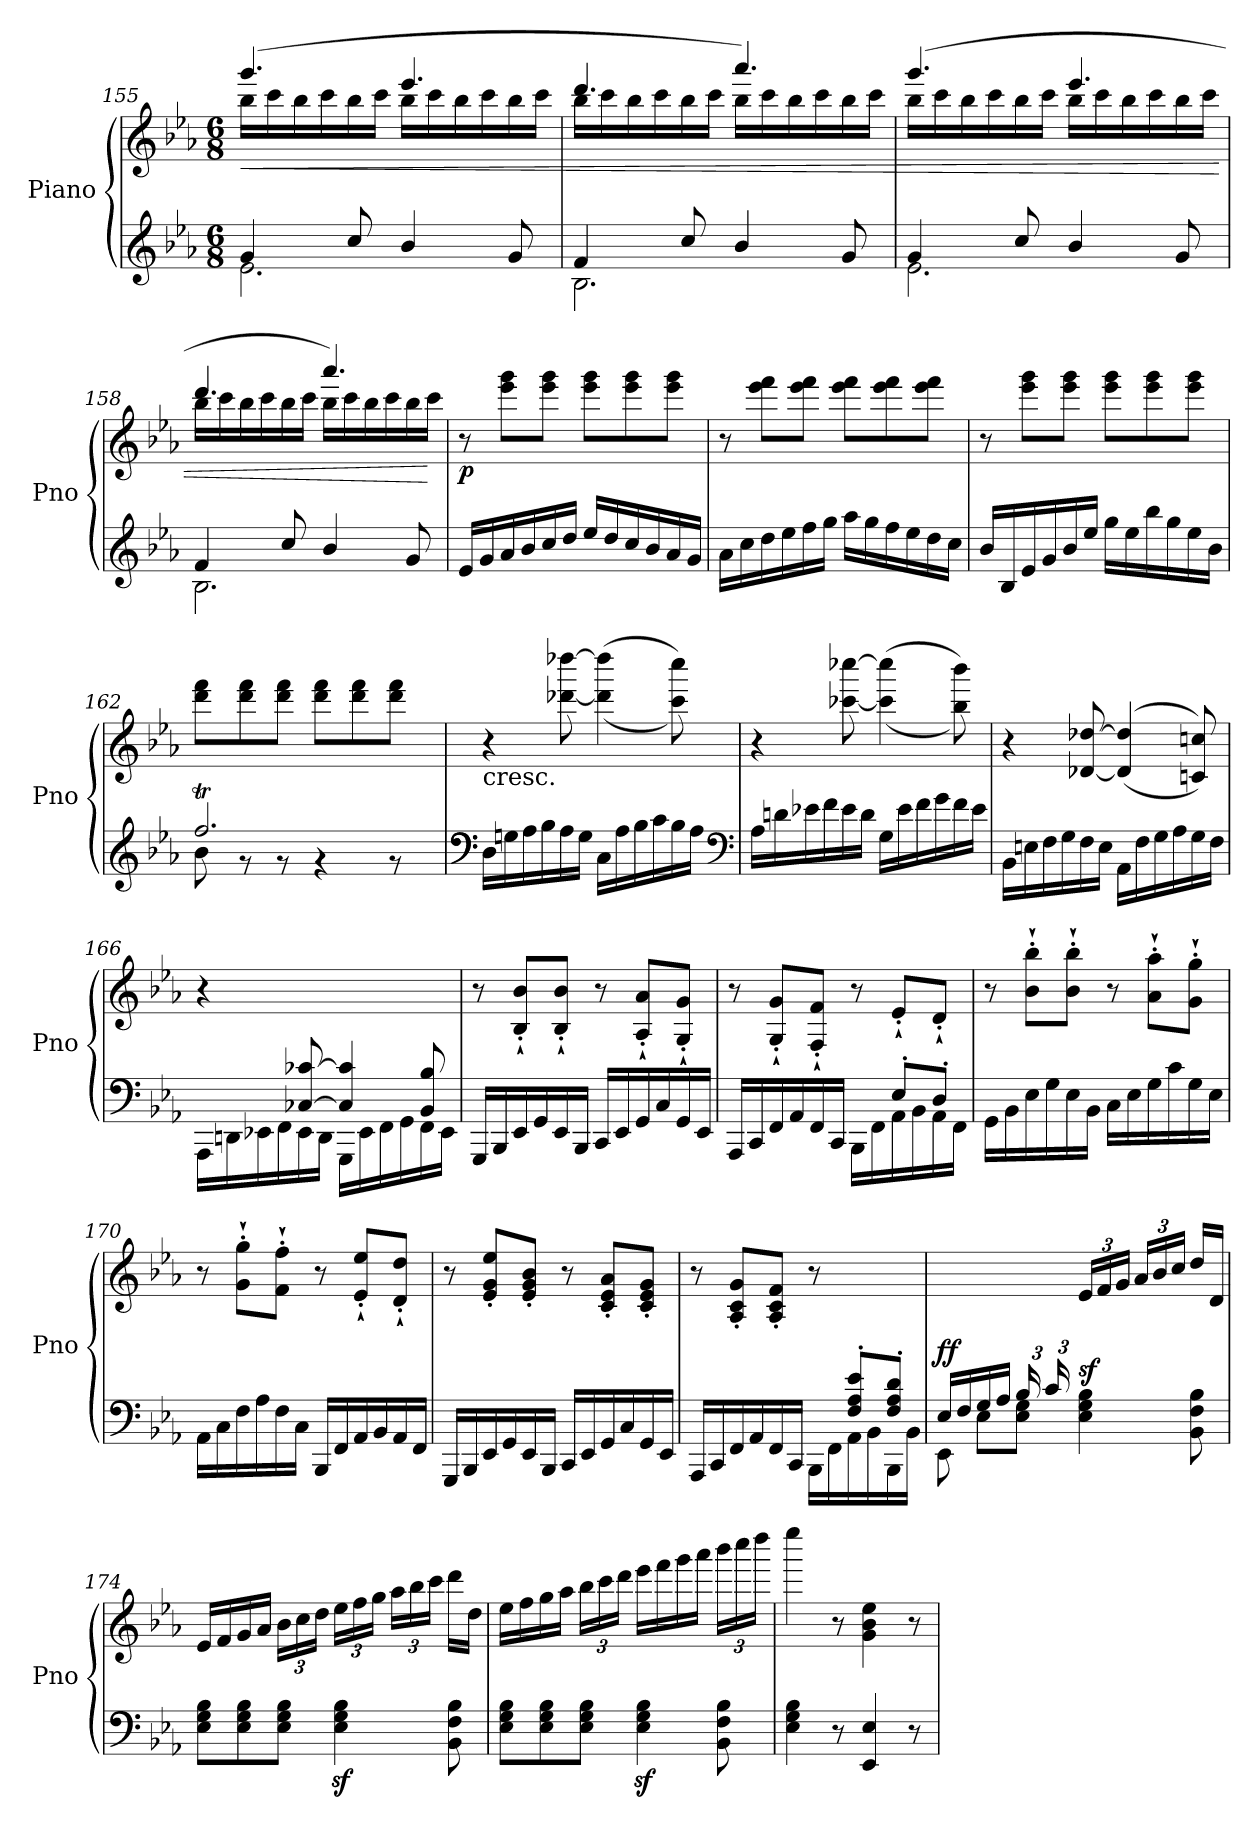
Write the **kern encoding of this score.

**kern	**kern	**dynam
*part1	*part1	*part1
*staff2	*staff1	*staff1/2
*I"Piano	*	*
*I'Pno	*	*
!!LO:PB:g=z
*clefG2	*clefG2	*
*k[b-e-a-]	*k[b-e-a-]	*
*E-:	*E-:	*
*M6/8	*M6/8	*
=155	=155	=155
*^	*	*
!	!	!	!LO:HP:b
*	*	*^	*
4g/	2.e-\	(4.ggg/	16bb-\LL	<
.	.	.	16ccc\	.
.	.	.	16bb-\	.
.	.	.	16ccc\	.
8cc/	.	.	16bb-\	.
.	.	.	16ccc\JJ	.
4b-/	.	4.eee-/	16bb-\LL	.
.	.	.	16ccc\	.
.	.	.	16bb-\	.
.	.	.	16ccc\	.
8g/	.	.	16bb-\	.
.	.	.	16ccc\JJ	.
=156	=156	=156	=156	=156
4f/	2.B-\	4.ddd/	16bb-\LL	.
.	.	.	16ccc\	.
.	.	.	16bb-\	.
.	.	.	16ccc\	.
8cc/	.	.	16bb-\	.
.	.	.	16ccc\JJ	.
4b-/	.	4.aaa-/)	16bb-\LL	.
.	.	.	16ccc\	.
.	.	.	16bb-\	.
.	.	.	16ccc\	.
8g/	.	.	16bb-\	.
.	.	.	16ccc\JJ	.
=157	=157	=157	=157	=157
4g/	2.e-\	(4.ggg/	16bb-\LL	.
.	.	.	16ccc\	.
.	.	.	16bb-\	.
.	.	.	16ccc\	.
8cc/	.	.	16bb-\	.
.	.	.	16ccc\JJ	.
4b-/	.	4.eee-/	16bb-\LL	.
.	.	.	16ccc\	.
.	.	.	16bb-\	.
.	.	.	16ccc\	.
8g/	.	.	16bb-\	.
.	.	.	16ccc\JJ	.
=158	=158	=158	=158	=158
4f/	2.B-\	4.ddd/	16bb-\LL	.
.	.	.	16ccc\	.
.	.	.	16bb-\	.
.	.	.	16ccc\	.
8cc/	.	.	16bb-\	.
.	.	.	16ccc\JJ	.
4b-/	.	4.aaa-/)	16bb-\LL	.
.	.	.	16ccc\	.
.	.	.	16bb-\	.
.	.	.	16ccc\	.
8g/	.	.	16bb-\	.
.	.	.	16ccc\JJ	[
*v	*v	*	*	*
!!LO:LB:g=z
=159	=159	=159	=159
!	!	!	!LO:DY:b
*	*v	*v	*
16e-/LL	8r	p
16g/	.	.
16a-/	8eee-\ 8ggg\L	.
16b-/	.	.
16cc/	8eee-\ 8ggg\J	.
16dd/JJ	.	.
16ee-/LL	8eee-\ 8ggg\L	.
16dd/	.	.
16cc/	8eee-\ 8ggg\	.
16b-/	.	.
16a-/	8eee-\ 8ggg\J	.
16g/JJ	.	.
=160	=160	=160
16a-\LL	8r	.
16cc\	.	.
16dd\	8eee-\ 8fff\L	.
16ee-\	.	.
16ff\	8eee-\ 8fff\J	.
16gg\JJ	.	.
16aa-\LL	8eee-\ 8fff\L	.
16gg\	.	.
16ff\	8eee-\ 8fff\	.
16ee-\	.	.
16dd\	8eee-\ 8fff\J	.
16cc\JJ	.	.
=161	=161	=161
16b-/LL	8r	.
16B-/	.	.
16e-/	8eee-\ 8ggg\L	.
16g/	.	.
16b-/	8eee-\ 8ggg\J	.
16ee-/JJ	.	.
16gg\LL	8eee-\ 8ggg\L	.
16ee-\	.	.
16bb-\	8eee-\ 8ggg\	.
16gg\	.	.
16ee-\	8eee-\ 8ggg\J	.
16b-\JJ	.	.
=162	=162	=162
*^	*	*
*	*^	*	*
2.ffT/	8b-\	16ryy	8ddd\ 8fff\L	.
.	.	16ggyy	.	.
.	8rg	16ffyy	8ddd\ 8fff\	.
.	.	16ggyy	.	.
.	8rg	16ffyy	8ddd\ 8fff\J	.
.	.	16ggyy	.	.
.	4rg	16ffyy	8ddd\ 8fff\L	.
.	.	16ggyy	.	.
.	.	16ffyy	8ddd\ 8fff\	.
.	.	16ggyy	.	.
*	*	*Xtuplet	*	*
.	8rg	24ffyy	8ddd\ 8fff\J	.
.	.	24ee-yy	.	.
.	.	24ffyy	.	.
!!LO:PB:g=z
=163	=163	=163	=163	=163
!	!	!	!LO:TX:b:t=cresc.	!
*v	*v	*v	*	*
16b-\LL	4r	.
16een\	.	.
16ff\	.	.
16gg\	.	.
16ff\	[8ddd-X\ [8dddd-X\	.
16ee\JJ	.	.
16a-\LL	((4ddd-\] 4dddd-\]	.
16ff\	.	.
16gg\	.	.
16aa-\	.	.
16gg\	8ccc\ 8cccc\))	.
16ff\JJ	.	.
*clefF4	*	*
=164	=164	=164
16A-\LL	4r	.
16dn\	.	.
16e-X\	.	.
16f\	.	.
16e-\	[8ccc-X\ [8cccc-X\	.
16d\JJ	.	.
16G\LL	((4ccc-\] 4cccc-\]	.
16e-\	.	.
16f\	.	.
16g\	.	.
16f\	8bb-\ 8bbb-\))	.
16e-\JJ	.	.
=165	=165	=165
16BB-\LL	4r	.
16En\	.	.
16F\	.	.
16G\	.	.
16F\	[8d-X/ [8dd-X/	.
16E\JJ	.	.
16AA-\LL	((4d-/] 4dd-/]	.
16F\	.	.
16G\	.	.
16A-\	.	.
16G\	8cn/ 8ccn/))	.
16F\JJ	.	.
=166	=166	=166
*^	*	*
4ryy	16AAA-\LL	4r	.
.	16DDn\	.	.
.	16EE-X\	.	.
.	16FF\	.	.
[8C-X/ [8c-X/	16EE-\	2ryy	.
.	16DD\JJ	.	.
4C-/] 4c-/]	16GGG\LL	.	.
.	16EE-\	.	.
.	16FF\	.	.
.	16GG\	.	.
8BB-/ 8B-/	16FF\	.	.
.	16EE-\JJ	.	.
*v	*v	*	*
!!LO:LB:g=z
=167	=167	=167
16GGG/LL	8r	.
16BBB-/	.	.
16EE-/	8B-/`' 8b-/`'L	.
16GG/	.	.
16EE-/	8B-/`' 8b-/`'J	.
16BBB-/JJ	.	.
16CC/LL	8r	.
16EE-/	.	.
16GG/	8A-/`' 8a-/`'L	.
16C/	.	.
16GG/	8G/`' 8g/`'J	.
16EE-/JJ	.	.
=168	=168	=168
*^	*	*
2ryy	16AAA-/LL	8r	.
.	16CC/	.	.
.	16FF/	8G/`' 8g/`'L	.
.	16AA-/	.	.
.	16FF/	8F/`' 8f/`'J	.
.	16CC/JJ	.	.
.	16BBB-\LL	8r	.
.	16FF\	.	.
8E-'/L	16AA-\	8e-`'/L	.
.	16BB-\	.	.
8D'/J	16AA-\	8d`'/J	.
.	16FF\JJ	.	.
*v	*v	*	*
=169	=169	=169
16GG\LL	8r	.
16BB-\	.	.
16E-\	8b-\`' 8bb-\`'L	.
16G\	.	.
16E-\	8b-\`' 8bb-\`'J	.
16BB-\JJ	.	.
16C\LL	8r	.
16E-\	.	.
16G\	8a-\`' 8aa-\`'L	.
16c\	.	.
16G\	8g\`' 8gg\`'J	.
16E-\JJ	.	.
=170	=170	=170
16AA-\LL	8r	.
16C\	.	.
16F\	8g\`' 8gg\`'L	.
16A-\	.	.
16F\	8f\`' 8ff\`'J	.
16C\JJ	.	.
16BBB-/LL	8r	.
16FF/	.	.
16AA-/	8e-/`' 8ee-/`'L	.
16BB-/	.	.
16AA-/	8d/`' 8dd/`'J	.
16FF/JJ	.	.
!!LO:LB:g=z
=171	=171	=171
16GGG/LL	8r	.
16BBB-/	.	.
16EE-/	8e-/' 8g/' 8ee-/'L	.
16GG/	.	.
16EE-/	8e-/' 8g/' 8b-/'J	.
16BBB-/JJ	.	.
16CC/LL	8r	.
16EE-/	.	.
16GG/	8c/' 8e-/' 8a-/'L	.
16C/	.	.
16GG/	8c/' 8e-/' 8g/'J	.
16EE-/JJ	.	.
=172	=172	=172
*^	*	*
2ryy	16AAA-/LL	8r	.
.	16CC/	.	.
.	16FF/	8A-/' 8c/' 8g/'L	.
.	16AA-/	.	.
.	16FF/	8A-/' 8c/' 8f/'J	.
.	16CC/JJ	.	.
.	16BBB-\LL	8r	.
.	16FF\	.	.
8F/' 8A-/' 8e-/'L	16AA-\	4ryy	.
.	16BB-\	.	.
8F/' 8A-/' 8d/'J	16BBB-\	.	.
.	16BB-\JJ	.	.
=173	=173	=173	=173
!	!	!	!LO:DY:a=2
16E-/LL	8EE-\	3ryy	ff
16F/	.	.	.
16G/	8E-\L	.	.
16A-/JJ	.	.	.
*tuplet	*	*	*
*Xbrackettup	*	*	*
24B-/LL	8E-\ 8G\J	.	.
24c/	.	.	.
12%5ryy	.	24d\JJ	.
*	*	*Xbrackettup	*
!	!	!	!LO:DY:a=2
.	4E-\ 4G\ 4B-\	24e-/LL	sf
.	.	24f/	.
.	.	24g/JJ	.
.	.	24a-/LL	.
.	.	24b-/	.
.	.	24cc/JJ	.
.	8BB-\ 8F\ 8B-\	16dd/LL	.
.	.	16d/JJ	.
*v	*v	*	*
!!LO:LB:g=z
=174	=174	=174
8E-\ 8G\ 8B-\L	16e-/LL	.
.	16f/	.
8E-\ 8G\ 8B-\	16g/	.
.	16a-/JJ	.
8E-\ 8G\ 8B-\J	24b-\LL	.
.	24cc\	.
.	24dd\JJ	.
4E-\z> 4G\z> 4B-\z>	24ee-\LL	.
.	24ff\	.
.	24gg\JJ	.
.	24aa-\LL	.
.	24bb-\	.
.	24ccc\JJ	.
8BB-\ 8F\ 8B-\	16ddd\LL	.
.	16dd\JJ	.
=175	=175	=175
8E-\ 8G\ 8B-\L	16ee-\LL	.
.	16ff\	.
8E-\ 8G\ 8B-\	16gg\	.
.	16aa-\JJ	.
8E-\ 8G\ 8B-\J	24bb-\LL	.
.	24ccc\	.
.	24ddd\JJ	.
4E-\z> 4G\z> 4B-\z>	16eee-\LL	.
.	16fff\	.
.	16ggg\	.
.	16aaa-\JJ	.
8BB-\ 8F\ 8B-\	24bbb-\LL	.
.	24cccc\	.
.	24dddd\JJ	.
=176	=176	=176
4E-\ 4G\ 4B-\	4eeee-\	.
8r	8r	.
4EE-/ 4E-/	4g\ 4b-\ 4ee-\	.
8r	8r	.
=	=	=
*-	*-	*-
